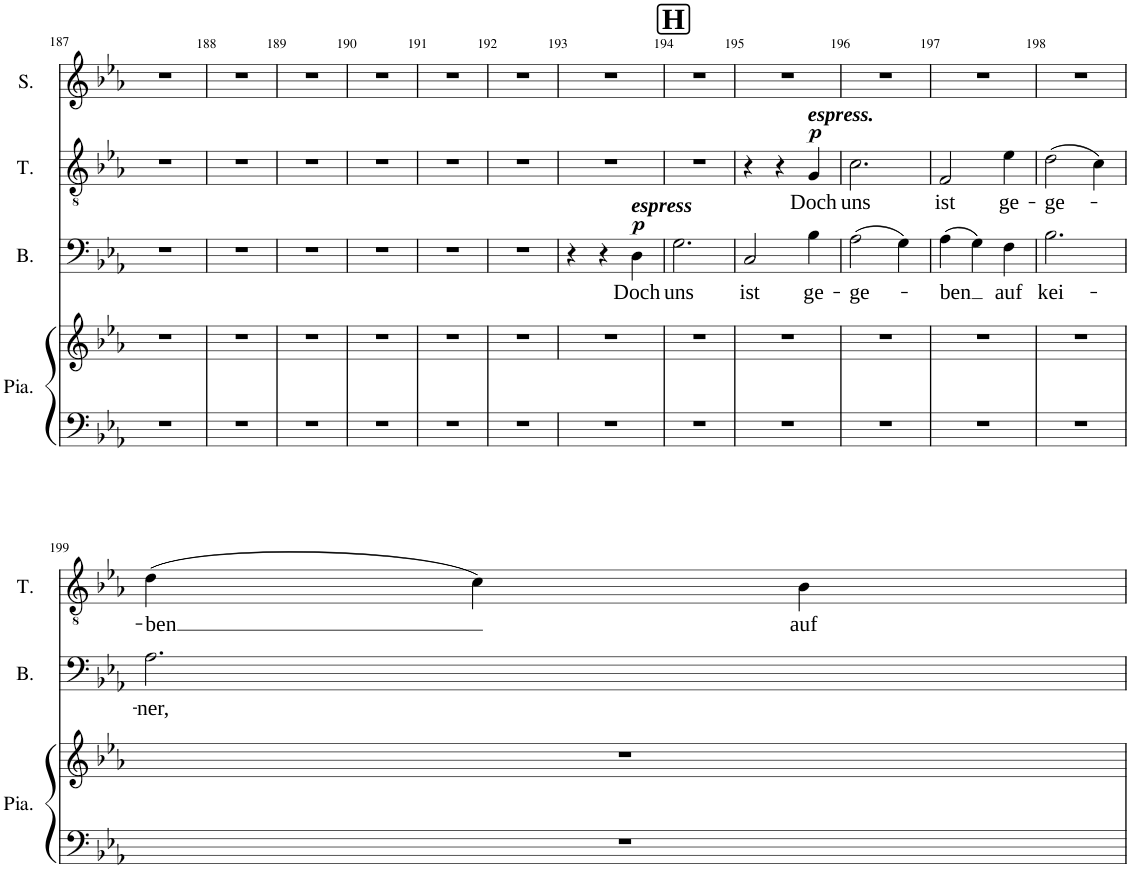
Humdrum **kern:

**kern	**text	**dynam	**kern	**text	**dynam
*part2	*part2	*part2	*part1	*part1	*part1
*staff2	*staff2	*staff2	*staff1	*staff1	*staff1
*I"Basse	*	*	*I"Ténor	*	*
*I'B.	*	*	*I'T.	*	*
!!LO:PB:g=z
*clefF4	*	*	*clefGv2	*	*
*k[b-e-a-]	*	*	*k[b-e-a-]	*	*
*M3/4	*	*	*M3/4	*	*
=187	=187	=187	=187	=187	=187
2.r	.	.	2.r	.	.
=188	=188	=188	=188	=188	=188
2.r	.	.	2.r	.	.
=189	=189	=189	=189	=189	=189
2.r	.	.	2.r	.	.
=190	=190	=190	=190	=190	=190
2.r	.	.	2.r	.	.
=191	=191	=191	=191	=191	=191
2.r	.	.	2.r	.	.
=192	=192	=192	=192	=192	=192
2.r	.	.	2.r	.	.
=193	=193	=193	=193	=193	=193
4r	.	.	2.r	.	.
4r	.	.	.	.	.
!LO:TX:a:Bi:t=espress	!	!	!	!	!
!	!LO:LY:b	!LO:DY:a	!	!	!
4D\	Doch	p	.	.	.
=194	=194	=194	=194	=194	=194
!	!LO:LY:b	!	!	!	!
2.G\	uns	.	2.r	.	.
=195	=195	=195	=195	=195	=195
!	!LO:LY:b	!	!	!	!
2C/	ist	.	4r	.	.
.	.	.	4r	.	.
!	!	!	!LO:TX:a:Bi:t=espress.	!	!
!	!LO:LY:b	!	!	!LO:LY:b	!LO:DY:a
4B-\	ge-	.	4G/	Doch	p
=196	=196	=196	=196	=196	=196
!	!LO:LY:b	!	!	!LO:LY:b	!
(2A-\	-ge-	.	2.c\	uns	.
4G\)	.	.	.	.	.
=197	=197	=197	=197	=197	=197
!	!LO:LY:b	!	!	!LO:LY:b	!
(4A-\	-ben	.	2F/	ist	.
4G\)	.	.	.	.	.
!	!LO:LY:b	!	!	!LO:LY:b	!
4F\	auf	.	4e-\	ge-	.
=198	=198	=198	=198	=198	=198
!	!LO:LY:b	!	!	!LO:LY:b	!
2.B-\	kei-	.	(2d\	-ge-	.
.	.	.	4c\)	.	.
!!LO:LB:g=z
=199	=199	=199	=199	=199	=199
!	!LO:LY:b	!	!	!LO:LY:b	!
2.A-\	-ner,	.	(4d\	-ben	.
.	.	.	4c\)	.	.
!	!	!	!	!LO:LY:b	!
.	.	.	4B-\	auf	.
=	=	=	=	=	=
*-	*-	*-	*-	*-	*-
